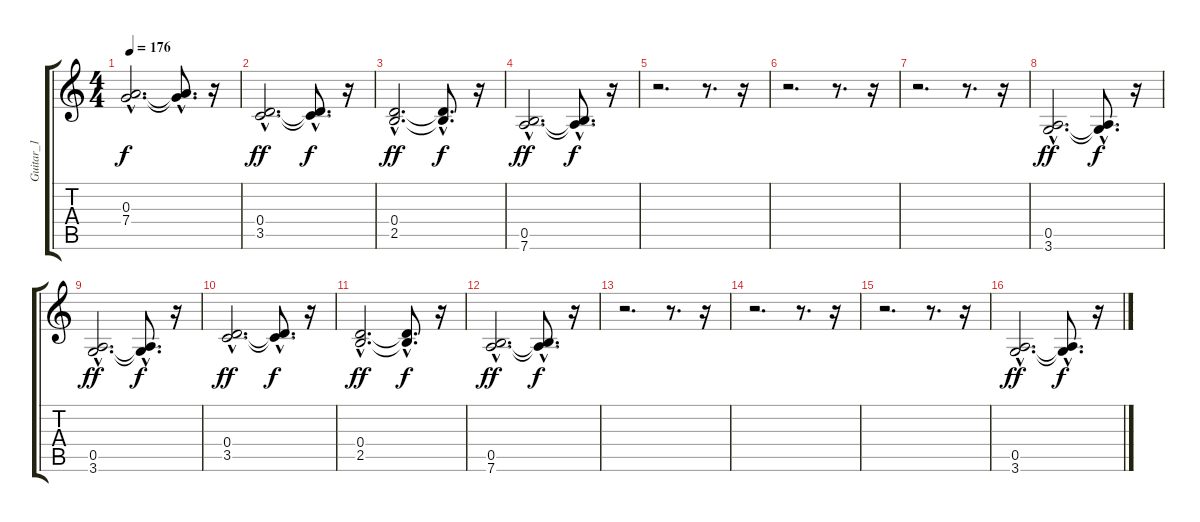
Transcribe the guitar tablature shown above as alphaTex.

\track ("Guitar_1" "Guitar_1") {instrument acousticguitarsteel}
\staff {score tabs}
\tuning (E4 B3 G3 D3 A2 E2) {hide}
\ts (4 4)
\tempo 176
\clef g2
\ks c
(0.3{hac t} 7.4{hac t}).2{d dy f} (0.3{hac t} 7.4{hac t}).8{d} r.16 |
(0.4{hac} 3.5{hac}).2{d dy ff} (0.4{hac t} 3.5{hac t}).8{d dy f} r.16 |
(0.4{hac} 2.5{hac}).2{d dy ff} (0.4{hac t} 2.5{hac t}).8{d dy f} r.16 |
(0.5{hac} 7.6{hac}).2{d dy ff} (0.5{hac t} 7.6{hac t}).8{d dy f} r.16 |
r.2{d} r.8{d} r.16 |
r.2{d} r.8{d} r.16 |
r.2{d} r.8{d} r.16 |
(0.5{hac} 3.6{hac}).2{d dy ff} (0.5{hac t} 3.6{hac t}).8{d dy f} r.16 |
(0.5{hac} 3.6{hac}).2{d dy ff} (0.5{hac t} 3.6{hac t}).8{d dy f} r.16 |
(0.4{hac} 3.5{hac}).2{d dy ff} (0.4{hac t} 3.5{hac t}).8{d dy f} r.16 |
(0.4{hac} 2.5{hac}).2{d dy ff} (0.4{hac t} 2.5{hac t}).8{d dy f} r.16 |
(0.5{hac} 7.6{hac}).2{d dy ff} (0.5{hac t} 7.6{hac t}).8{d dy f} r.16 |
r.2{d} r.8{d} r.16 |
r.2{d} r.8{d} r.16 |
r.2{d} r.8{d} r.16 |
(0.5{hac} 3.6{hac}).2{d dy ff} (0.5{hac t} 3.6{hac t}).8{d dy f} r.16
